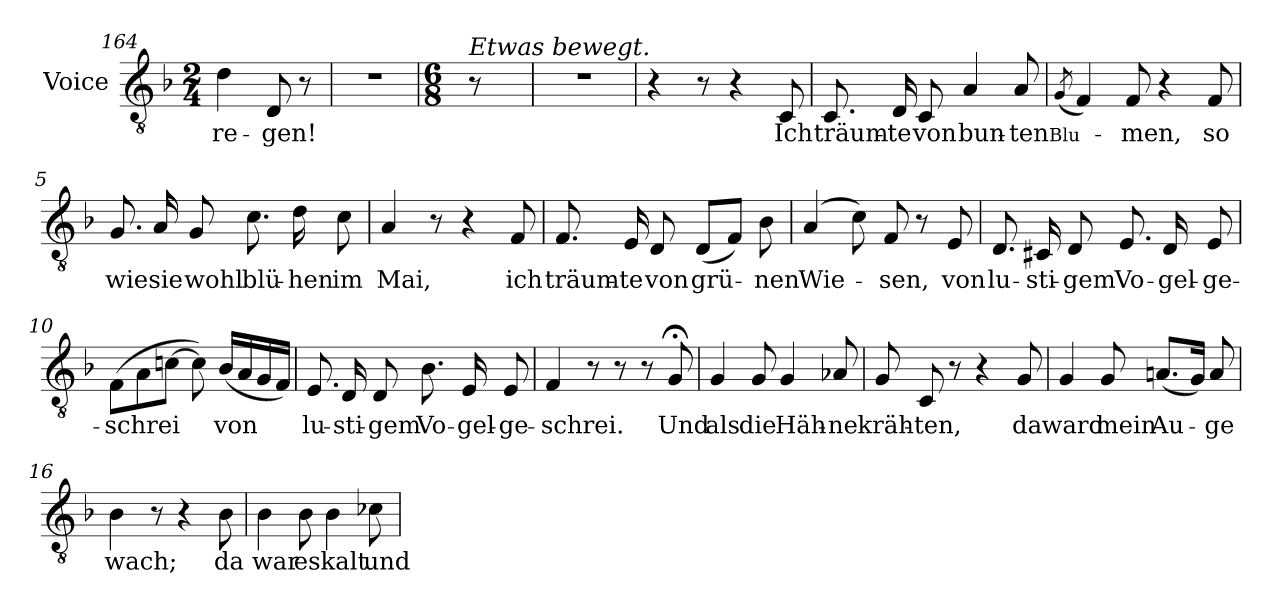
**kern	**text
*part1	*part1
*staff1	*staff1
*I"Voice	*
*clefGv2	*
*ITrd7c12	*
*k[b-]	*
*F:	*
*M2/4	*
=164	=164
!	!LO:LY:b:color=#000000
4Di\	re-
!	!LO:LY:b:color=#000000
8DDi/	-gen!
8r	.
!!LO:LB:g=z
=165	=165
!LO:N:vis=1	!
2r	.
=	=
*M6/8	*
!LO:TX:a:i:t=Etwas bewegt.	!
8r	.
=1	=1
!LO:N:vis=1	!
2.r	.
=2	=2
4r	.
8r	.
4r	.
!	!LO:LY:b:color=#000000
8CCi/	Ich
=3	=3
!	!LO:LY:b:color=#000000
8.CCi/	träum-
!	!LO:LY:b:color=#000000
16DDi/	-te
!	!LO:LY:b:color=#000000
8CCi/	von
!	!LO:LY:b:color=#000000
4AAi/	bun-
!	!LO:LY:b:color=#000000
8AAi/	-ten
=4	=4
!	!LO:LY:b:color=#000000
(8qGGi/	Blu-
4FFi/)	.
!	!LO:LY:b:color=#000000
8FFi/	-men,
4r	.
!	!LO:LY:b:color=#000000
8FFi/	so
=5	=5
!	!LO:LY:b:color=#000000
8.GGi/	wie
!	!LO:LY:b:color=#000000
16AAi/	sie
!	!LO:LY:b:color=#000000
8GGi/	wohl
!	!LO:LY:b:color=#000000
8.Ci\	blü-
!	!LO:LY:b:color=#000000
16Di\	-hen
!	!LO:LY:b:color=#000000
8Ci\	im
=6	=6
!	!LO:LY:b:color=#000000
4AAi/	Mai,
8r	.
4r	.
!	!LO:LY:b:color=#000000
8FFi/	ich
!!LO:LB:g=z
=7	=7
!	!LO:LY:b:color=#000000
8.FFi/	träum-
!	!LO:LY:b:color=#000000
16EEi/	-te
!	!LO:LY:b:color=#000000
8DDi/	von
!	!LO:LY:b:color=#000000
(8DDi/L	grü-
8FFi/J)	.
!	!LO:LY:b:color=#000000
8BB-i\	-nen
=8	=8
!	!LO:LY:b:color=#000000
(4AAi/	Wie-
8Ci\)	.
!	!LO:LY:b:color=#000000
8FFi/	-sen,
8r	.
!	!LO:LY:b:color=#000000
8EEi/	von
=9	=9
!	!LO:LY:b:color=#000000
8.DDi/	lu-
!	!LO:LY:b:color=#000000
16CC#Xi/	-sti-
!	!LO:LY:b:color=#000000
8DDi/	-gem
!	!LO:LY:b:color=#000000
8.EEi/	Vo-
!	!LO:LY:b:color=#000000
16DDi/	-gel-
!	!LO:LY:b:color=#000000
8EEi/	-ge-
=10	=10
!	!LO:LY:b:color=#000000
(8FFi\L	-schrei
8AAi\	.
[>8Cni\J	.
8Ci\])	.
!	!LO:LY:b:color=#000000
(16BB-i/LL	von
16AAi/	.
16GGi/	.
16FFi/JJ)	.
=11	=11
!	!LO:LY:b:color=#000000
8.EEi/	lu-
!	!LO:LY:b:color=#000000
16DDi/	-sti-
!	!LO:LY:b:color=#000000
8DDi/	-gem
!	!LO:LY:b:color=#000000
8.BB-i\	Vo-
!	!LO:LY:b:color=#000000
16EEi/	-gel-
!	!LO:LY:b:color=#000000
8EEi/	-ge-
=12	=12
!	!LO:LY:b:color=#000000
4FFi/	-schrei.
8r	.
8r	.
8r	.
!	!LO:LY:b:color=#000000
8GG;i/	Und
!!LO:LB:g=z
=13	=13
!	!LO:LY:b:color=#000000
4GGi/	als
!	!LO:LY:b:color=#000000
8GGi/	die
!	!LO:LY:b:color=#000000
4GGi/	Häh-
!	!LO:LY:b:color=#000000
8AA-Xi/	-ne
=14	=14
!	!LO:LY:b:color=#000000
8GGi/	kräh-
!	!LO:LY:b:color=#000000
8CCi/	-ten,
8r	.
4r	.
!	!LO:LY:b:color=#000000
8GGi/	da
=15	=15
!	!LO:LY:b:color=#000000
4GGi/	ward
!	!LO:LY:b:color=#000000
8GGi/	mein
!	!LO:LY:b:color=#000000
(8.AAni/L	Au-
16GGi/Jk)	.
!	!LO:LY:b:color=#000000
8AAi/	-ge
=16	=16
!	!LO:LY:b:color=#000000
4BB-i\	wach;
8r	.
4r	.
!	!LO:LY:b:color=#000000
8BB-i\	da
=17	=17
!	!LO:LY:b:color=#000000
4BB-i\	war
!	!LO:LY:b:color=#000000
8BB-i\	es
!	!LO:LY:b:color=#000000
4BB-i\	kalt
!	!LO:LY:b:color=#000000
8C-Xi\	und
=	=
*-	*-
